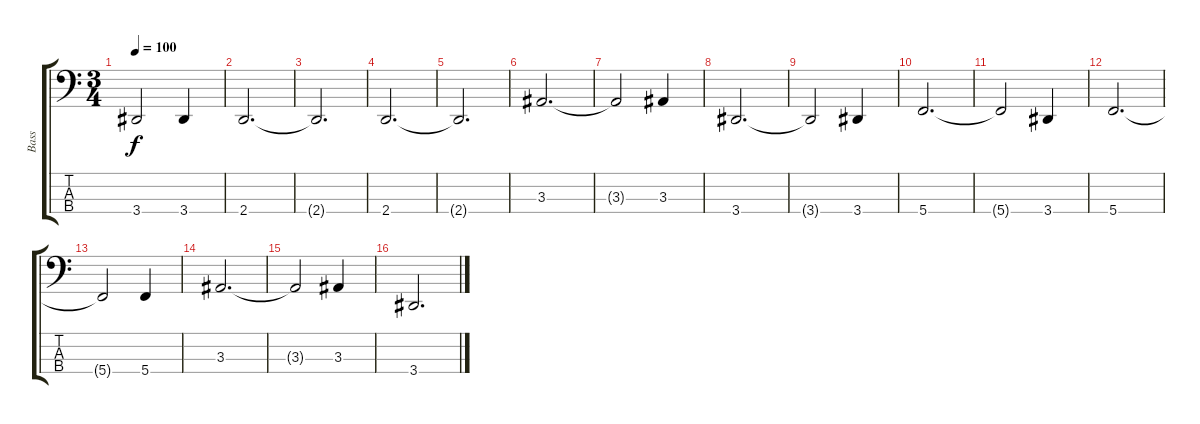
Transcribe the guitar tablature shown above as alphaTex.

\track ("Bass" "Bass") {instrument electricbassfinger}
\staff {score tabs}
\tuning (F2 C2 G1 C1) {hide}
\ts (3 4)
\tempo 100
\clef f4
\ks c
3.4{t}.2{dy f} 3.4.4 |
2.4.2{d} |
2.4{t}.2{d} |
2.4.2{d} |
2.4{t}.2{d} |
3.3.2{d} |
3.3{t}.2 3.3.4 |
3.4.2{d} |
3.4{t}.2 3.4.4 |
5.4.2{d} |
5.4{t}.2 3.4.4 |
5.4.2{d} |
5.4{t}.2 5.4.4 |
3.3.2{d} |
3.3{t}.2 3.3.4 |
3.4.2{d}
